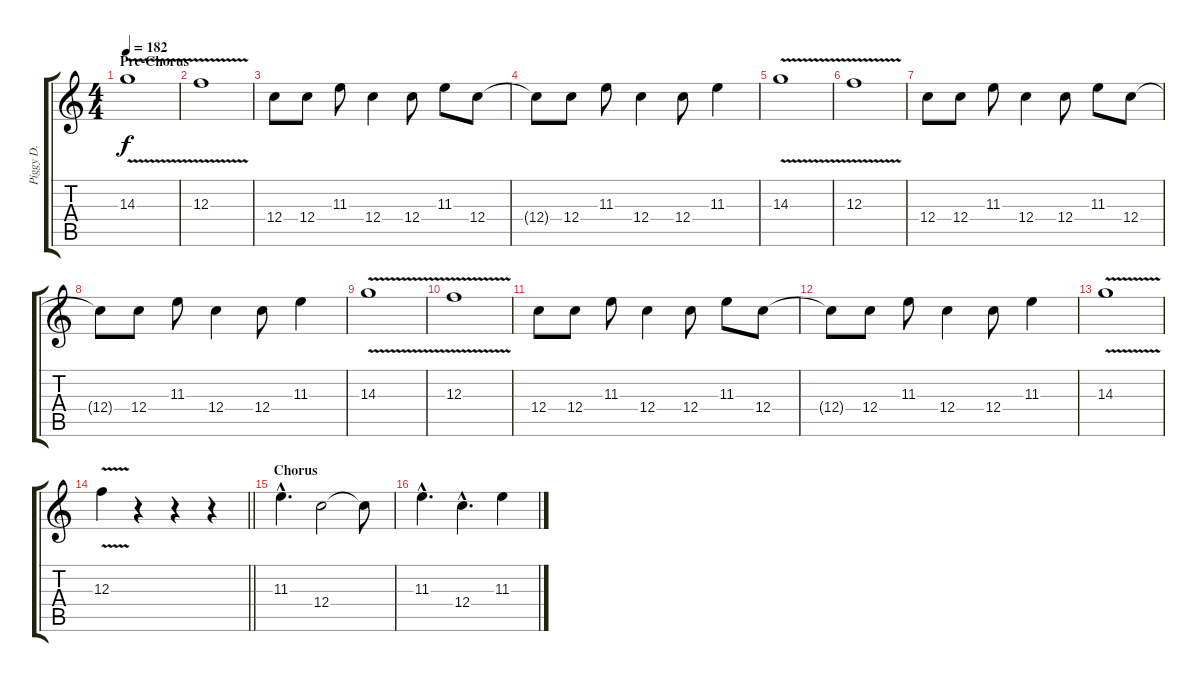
\track ("Piggy D." "Piggy D.") {instrument distortionguitar}
\staff {score tabs}
\tuning (D4 A3 F3 C3 G2 C2) {hide}
\ts (4 4)
\section ("" "Pre-Chorus")
\tempo 182
\clef g2
\ks c
14.3{v}.1{dy f} |
12.3{v}.1 |
12.4.8 12.4.8 11.3.8 12.4.4 12.4.8 11.3.8 12.4.8 |
12.4{t}.8 12.4.8 11.3.8 12.4.4 12.4.8 11.3.4 |
14.3{v}.1 |
12.3{v}.1 |
12.4.8 12.4.8 11.3.8 12.4.4 12.4.8 11.3.8 12.4.8 |
12.4{t}.8 12.4.8 11.3.8 12.4.4 12.4.8 11.3.4 |
14.3{v}.1 |
12.3{v}.1 |
12.4.8 12.4.8 11.3.8 12.4.4 12.4.8 11.3.8 12.4.8 |
12.4{t}.8 12.4.8 11.3.8 12.4.4 12.4.8 11.3.4 |
14.3{v}.1 |
\barLineRight lightlight
12.3{v}.4 r.4 r.4 r.4 |
\section ("" "Chorus")
11.3{hac}.4{d} 12.4.2 12.4{t}.8 |
11.3{hac}.4{d} 12.4{hac}.4{d} 11.3.4
